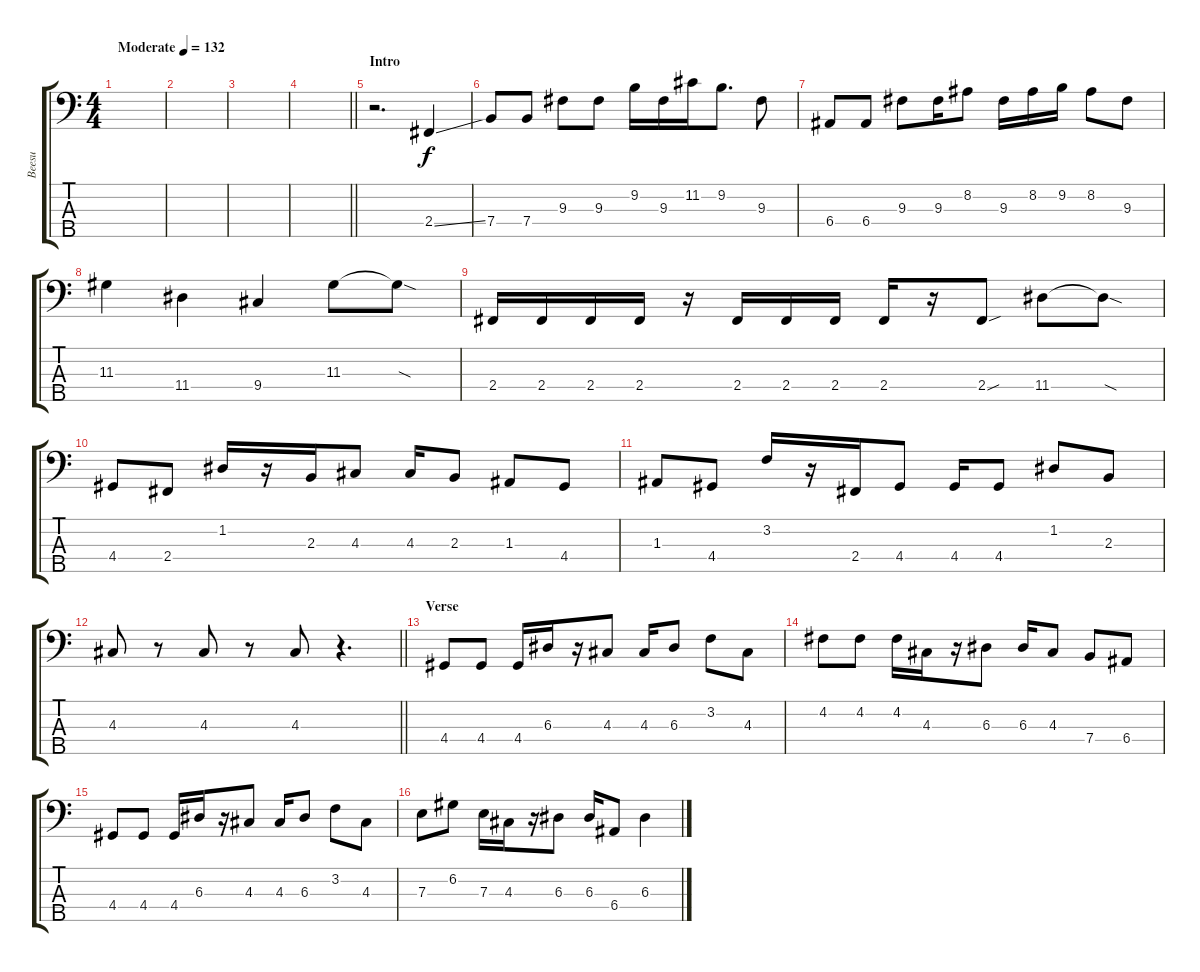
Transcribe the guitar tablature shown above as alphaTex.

\track ("Beesu" "Beesu") {instrument electricbassfinger}
\staff {score tabs}
\tuning (G2 D2 A1 E1 B0) {hide}
\ts (4 4)
\tempo (132 "Moderate")
\clef f4
\ks c
|
|
|
\barLineRight lightlight
|
\section ("" "Intro")
r.2{d} 2.4{ss}.4 |
7.4.8 7.4.8 9.3.8 9.3.8 9.2.16 9.3.16 11.2.16 9.2.8{d} 9.3.8 |
6.4.8 6.4.8 9.3.8 9.3.16 8.2.8 9.3.16 8.2.16 9.2.16 8.2.8 9.3.8 |
11.3.4 11.4.4 9.4.4 11.3.8 11.3{sod t}.8 |
2.4.16 2.4.16 2.4.16 2.4.16 r.16 2.4.16 2.4.16 2.4.16 2.4.16 r.16 2.4{sou}.8 11.4.8 11.4{sod t}.8 |
4.4.8 2.4.8 1.2.16 r.16 2.3.16 4.3.8 4.3.16 2.3.8 1.3.8 4.4.8 |
1.3.8 4.4.8 3.2.16 r.16 2.4.16 4.4.8 4.4.16 4.4.8 1.2.8 2.3.8 |
\barLineRight lightlight
4.3.8 r.8 4.3.8 r.8 4.3.8 r.4{d} |
\section ("" "Verse")
4.4.8 4.4.8 4.4.16 6.3.16 r.16 4.3.8 4.3.16 6.3.8 3.2.8 4.3.8 |
4.2.8 4.2.8 4.2.16 4.3.16 r.16 6.3.8 6.3.16 4.3.8 7.4.8 6.4.8 |
4.4.8 4.4.8 4.4.16 6.3.16 r.16 4.3.8 4.3.16 6.3.8 3.2.8 4.3.8 |
7.3.8 6.2.8 7.3.16 4.3.16 r.16 6.3.8 6.3.16 6.4.8 6.3.4
